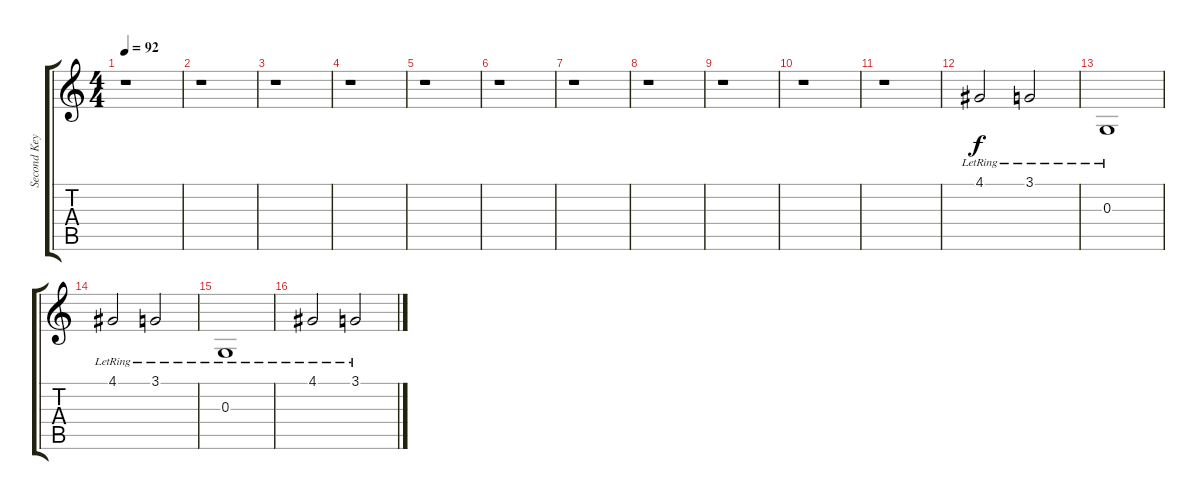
\track ("Second Keyboard" "Second Key") {instrument tinklebell}
\staff {score tabs}
\tuning (E4 B3 G3 D3 A2 E2) {hide}
\ts (4 4)
\tempo 92
\clef g2
\ks c
r.1{dy f} |
r.1 |
r.1 |
r.1 |
r.1 |
r.1 |
r.1 |
r.1 |
r.1 |
r.1 |
r.1 |
4.1{lr}.2 3.1{lr}.2 |
0.3{lr}.1 |
4.1{lr}.2 3.1{lr}.2 |
0.3{lr}.1 |
4.1{lr}.2 3.1{lr}.2
